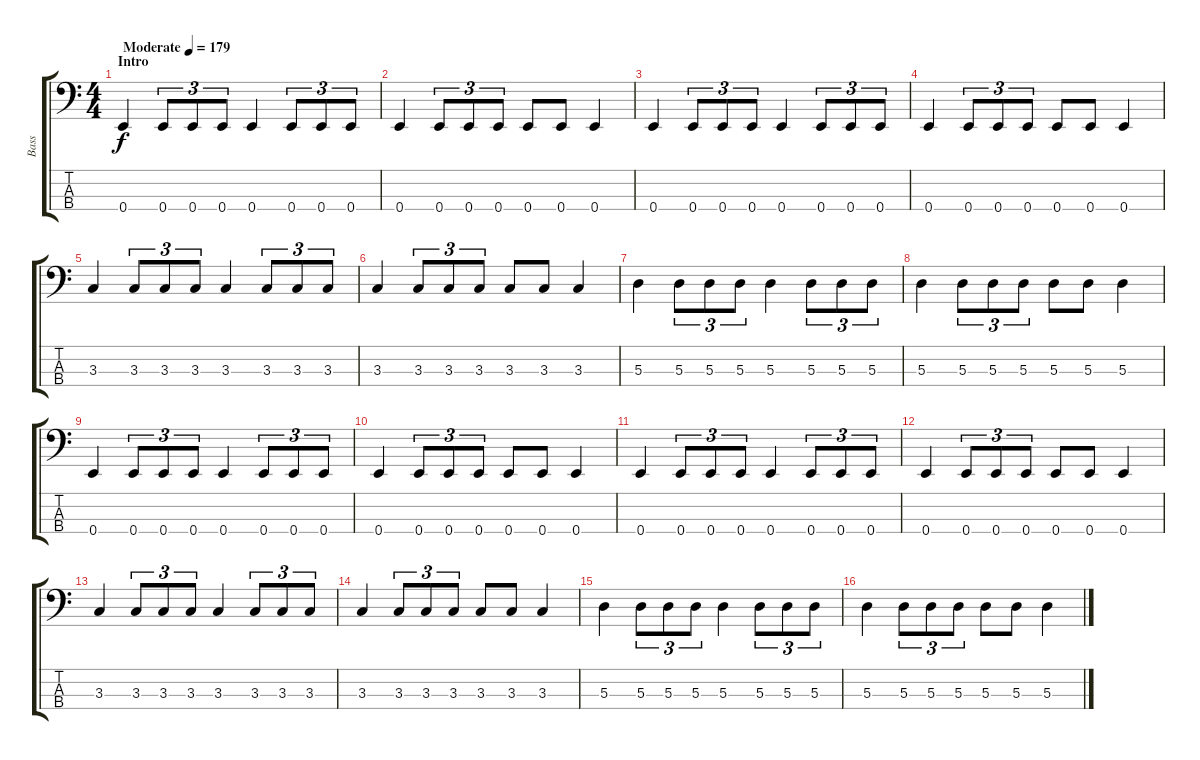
\track ("Bass" "Bass") {instrument electricbasspick}
\staff {score tabs}
\tuning (G2 D2 A1 E1) {hide}
\ts (4 4)
\section ("" "Intro")
\tempo (179 "Moderate")
\clef f4
\ks c
0.4.4{dy f instrument electricbasspick} 0.4.8{tu (3 2)} 0.4.8{tu (3 2)} 0.4.8{tu (3 2)} 0.4.4 0.4.8{tu (3 2)} 0.4.8{tu (3 2)} 0.4.8{tu (3 2)} |
0.4.4 0.4.8{tu (3 2)} 0.4.8{tu (3 2)} 0.4.8{tu (3 2)} 0.4.8 0.4.8 0.4.4 |
0.4.4 0.4.8{tu (3 2)} 0.4.8{tu (3 2)} 0.4.8{tu (3 2)} 0.4.4 0.4.8{tu (3 2)} 0.4.8{tu (3 2)} 0.4.8{tu (3 2)} |
0.4.4 0.4.8{tu (3 2)} 0.4.8{tu (3 2)} 0.4.8{tu (3 2)} 0.4.8 0.4.8 0.4.4 |
3.3.4 3.3.8{tu (3 2)} 3.3.8{tu (3 2)} 3.3.8{tu (3 2)} 3.3.4 3.3.8{tu (3 2)} 3.3.8{tu (3 2)} 3.3.8{tu (3 2)} |
3.3.4 3.3.8{tu (3 2)} 3.3.8{tu (3 2)} 3.3.8{tu (3 2)} 3.3.8 3.3.8 3.3.4 |
5.3.4 5.3.8{tu (3 2)} 5.3.8{tu (3 2)} 5.3.8{tu (3 2)} 5.3.4 5.3.8{tu (3 2)} 5.3.8{tu (3 2)} 5.3.8{tu (3 2)} |
5.3.4 5.3.8{tu (3 2)} 5.3.8{tu (3 2)} 5.3.8{tu (3 2)} 5.3.8 5.3.8 5.3.4 |
0.4.4 0.4.8{tu (3 2)} 0.4.8{tu (3 2)} 0.4.8{tu (3 2)} 0.4.4 0.4.8{tu (3 2)} 0.4.8{tu (3 2)} 0.4.8{tu (3 2)} |
0.4.4 0.4.8{tu (3 2)} 0.4.8{tu (3 2)} 0.4.8{tu (3 2)} 0.4.8 0.4.8 0.4.4 |
0.4.4 0.4.8{tu (3 2)} 0.4.8{tu (3 2)} 0.4.8{tu (3 2)} 0.4.4 0.4.8{tu (3 2)} 0.4.8{tu (3 2)} 0.4.8{tu (3 2)} |
0.4.4 0.4.8{tu (3 2)} 0.4.8{tu (3 2)} 0.4.8{tu (3 2)} 0.4.8 0.4.8 0.4.4 |
3.3.4 3.3.8{tu (3 2)} 3.3.8{tu (3 2)} 3.3.8{tu (3 2)} 3.3.4 3.3.8{tu (3 2)} 3.3.8{tu (3 2)} 3.3.8{tu (3 2)} |
3.3.4 3.3.8{tu (3 2)} 3.3.8{tu (3 2)} 3.3.8{tu (3 2)} 3.3.8 3.3.8 3.3.4 |
5.3.4 5.3.8{tu (3 2)} 5.3.8{tu (3 2)} 5.3.8{tu (3 2)} 5.3.4 5.3.8{tu (3 2)} 5.3.8{tu (3 2)} 5.3.8{tu (3 2)} |
5.3.4 5.3.8{tu (3 2)} 5.3.8{tu (3 2)} 5.3.8{tu (3 2)} 5.3.8 5.3.8 5.3.4
